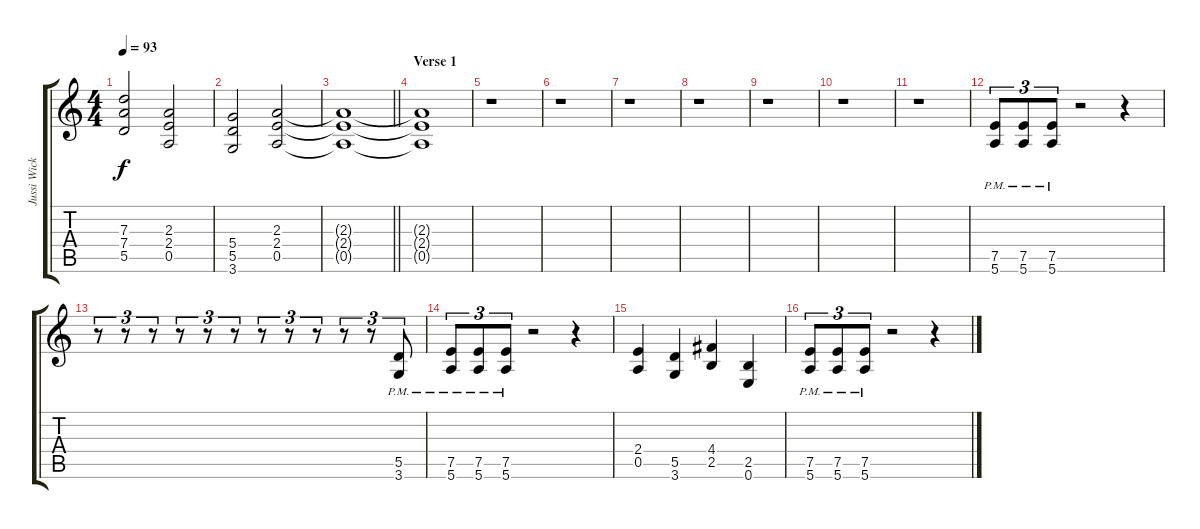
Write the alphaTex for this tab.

\track ("Jussi Wickström" "Jussi Wick") {instrument distortionguitar}
\staff {score tabs}
\tuning (E4 B3 G3 D3 A2 E2) {hide}
\ts (4 4)
\tempo 93
\clef g2
\ks aminor
(7.3 7.4 5.5).2{dy f} (2.3 2.4 0.5).2 |
(5.4 5.5 3.6).2 (2.3 2.4 0.5).2 |
\barLineRight lightlight
(2.3{t} 2.4{t} 0.5{t}).1{volume 0} |
\section ("" "Verse 1")
(2.3{t} 2.4{t} 0.5{t}).1 |
r.1 |
r.1 |
r.1 |
r.1 |
r.1 |
r.1 |
r.1 |
(7.5{pm} 5.6{pm}).8{tu (3 2) volume 13} (7.5{pm} 5.6{pm}).8{tu (3 2)} (7.5{pm} 5.6{pm}).8{tu (3 2)} r.2 r.4 |
r.8{tu (3 2)} r.8{tu (3 2)} r.8{tu (3 2)} r.8{tu (3 2)} r.8{tu (3 2)} r.8{tu (3 2)} r.8{tu (3 2)} r.8{tu (3 2)} r.8{tu (3 2)} r.8{tu (3 2)} r.8{tu (3 2)} (5.5{pm} 3.6{pm}).8{tu (3 2)} |
(7.5{pm} 5.6{pm}).8{tu (3 2)} (7.5{pm} 5.6{pm}).8{tu (3 2)} (7.5{pm} 5.6{pm}).8{tu (3 2)} r.2 r.4 |
(2.4 0.5).4 (5.5 3.6).4 (4.4 2.5).4 (2.5 0.6).4 |
(7.5{pm} 5.6{pm}).8{tu (3 2)} (7.5{pm} 5.6{pm}).8{tu (3 2)} (7.5{pm} 5.6{pm}).8{tu (3 2)} r.2 r.4
